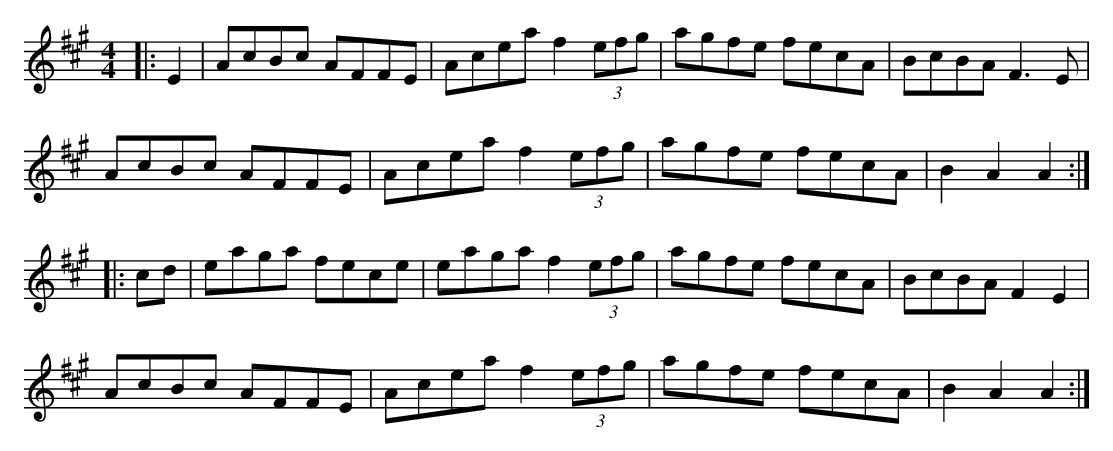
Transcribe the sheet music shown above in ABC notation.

X:1
M:4/4
K:A
|:E2|AcBc AFFE|Acea f2 (3efg|agfe fecA|BcBA F3E|
AcBc AFFE|Acea f2 (3efg|agfe fecA|B2A2A2:|
|:cd|eaga fece|eaga f2 (3efg|agfe fecA|BcBA F2E2|
AcBc AFFE|Acea f2 (3efg|agfe fecA|B2A2A2:|
